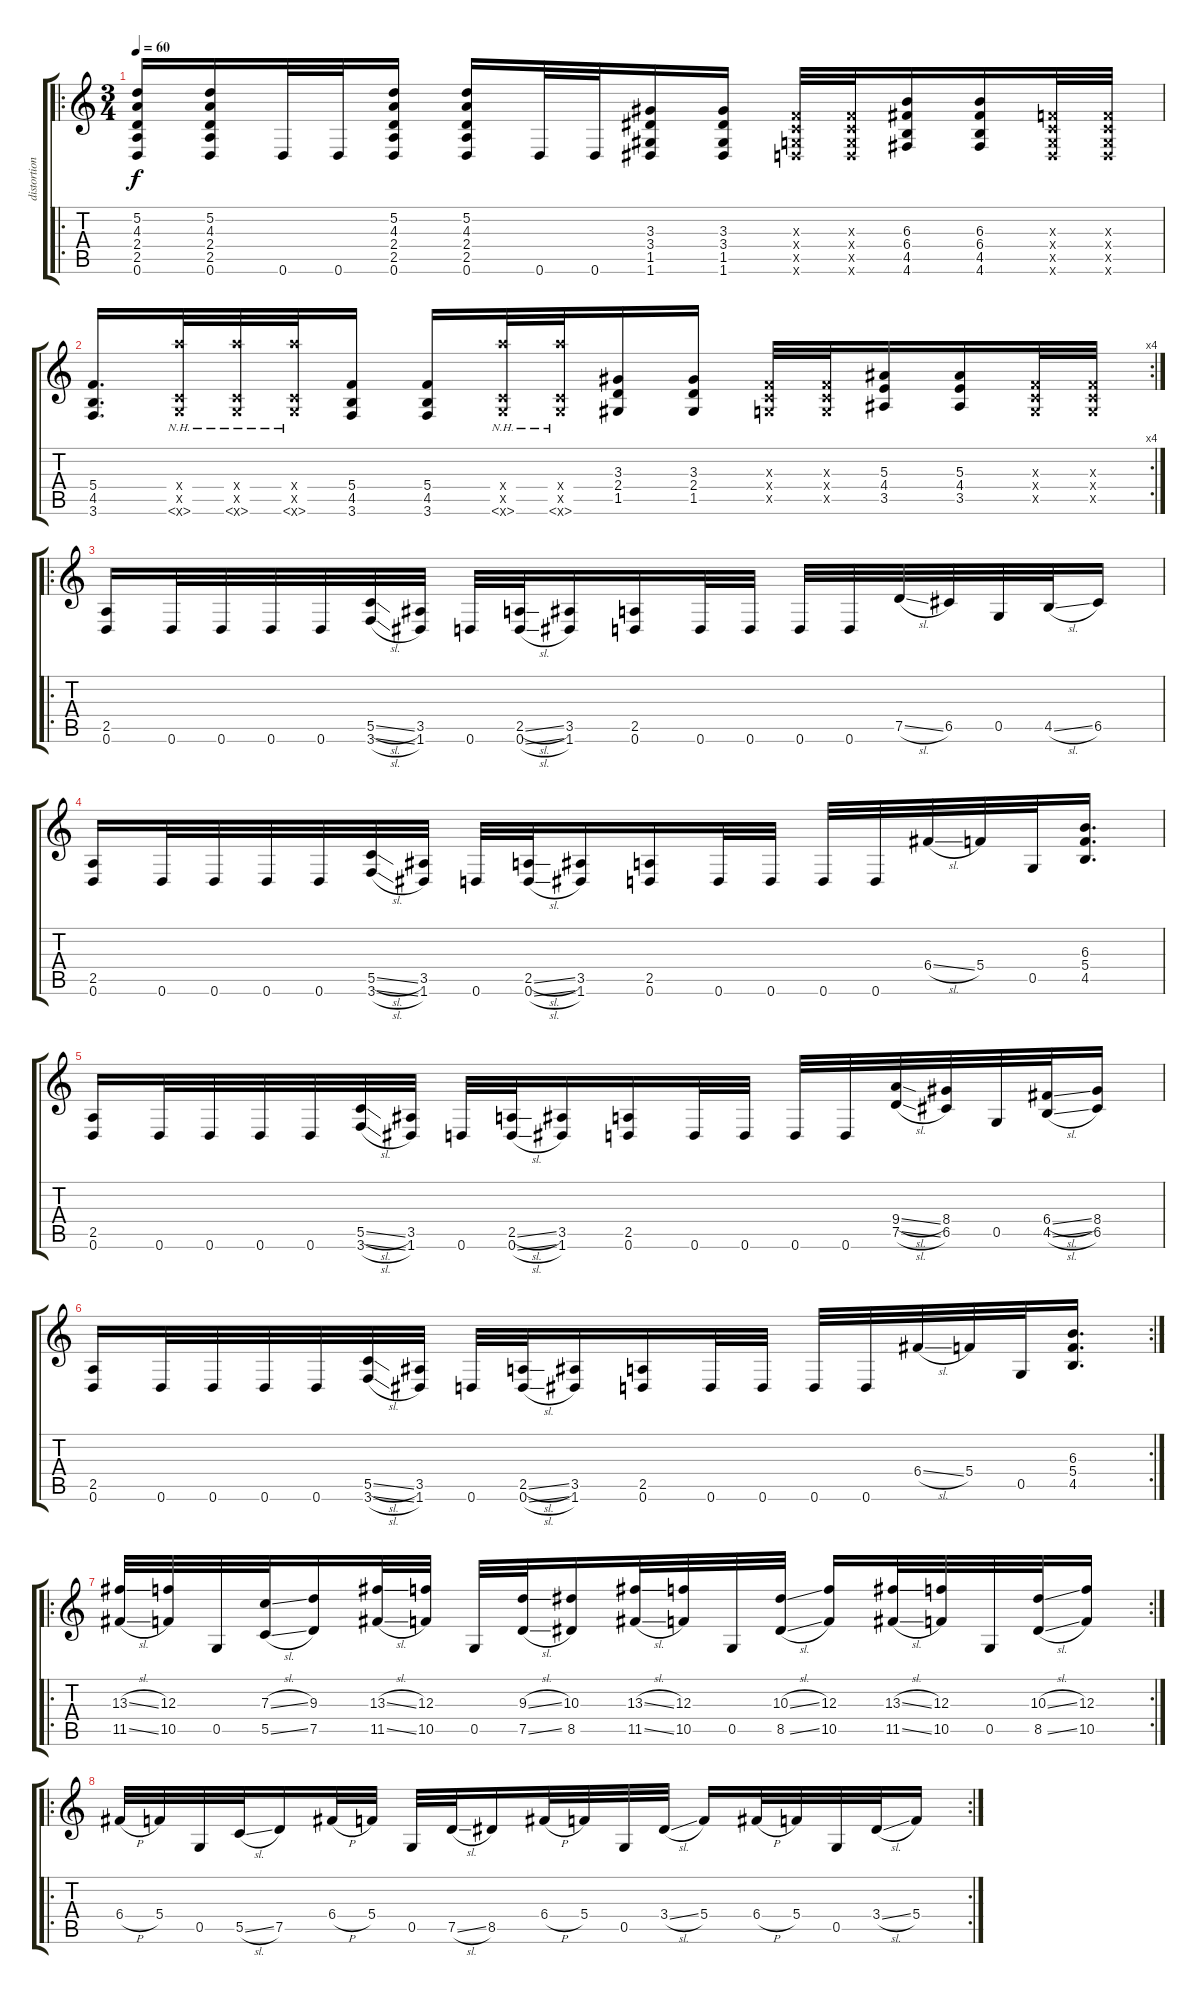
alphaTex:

\track ("distortion 2" "distortion") {instrument distortionguitar}
\staff {score tabs}
\tuning (D4 A3 F3 C3 G2 D2) {hide}
\ro
\ts (3 4)
\tempo 60
\clef g2
\ks c
(5.2 4.3 2.4 2.5 0.6).16{dy f} (5.2 4.3 2.4 2.5 0.6).16 0.6.32 0.6.32 (5.2 4.3 2.4 2.5 0.6).16 (5.2 4.3 2.4 2.5 0.6).16 0.6.32 0.6.32 (3.3 3.4 1.5 1.6).16 (3.3 3.4 1.5 1.6).16 (0.3{x} 0.4{x} 0.5{x} 0.6{x}).32 (0.3{x} 0.4{x} 0.5{x} 0.6{x}).32 (6.3 6.4 4.5 4.6).16 (6.3 6.4 4.5 4.6).16 (0.3{x} 0.4{x} 0.5{x} 0.6{x}).32 (0.3{x} 0.4{x} 0.5{x} 0.6{x}).32 |
\rc 4
(5.4 4.5 3.6).16{d} (0.4{x} 0.5{x} 3.6{nh x}).32 (0.4{x} 0.5{x} 3.6{nh x}).32 (0.4{x} 0.5{x} 3.6{nh x}).32 (5.4 4.5 3.6).16 (5.4 4.5 3.6).16 (0.4{x} 0.5{x} 3.6{nh x}).32 (0.4{x} 0.5{x} 3.6{nh x}).32 (3.3 2.4 1.5).16 (3.3 2.4 1.5).16 (0.3{x} 0.4{x} 0.5{x}).32 (0.3{x} 0.4{x} 0.5{x}).32 (5.3 4.4 3.5).16 (5.3 4.4 3.5).16 (0.3{x} 0.4{x} 0.5{x}).32 (0.3{x} 0.4{x} 0.5{x}).32 |
\ro
(2.5 0.6).16 0.6.32 0.6.32 0.6.32 0.6.32 (5.5{sl} 3.6{sl}).32 (3.5 1.6).32 0.6.32 (2.5{sl} 0.6{sl}).32 (3.5 1.6).16 (2.5 0.6).16 0.6.32 0.6.32 0.6.32 0.6.32 7.5{sl}.32 6.5.32 0.5.32 4.5{sl}.32 6.5.16 |
(2.5 0.6).16 0.6.32 0.6.32 0.6.32 0.6.32 (5.5{sl} 3.6{sl}).32 (3.5 1.6).32 0.6.32 (2.5{sl} 0.6{sl}).32 (3.5 1.6).16 (2.5 0.6).16 0.6.32 0.6.32 0.6.32 0.6.32 6.4{sl}.32 5.4.32 0.5.32 (6.3 5.4 4.5).16{d} |
(2.5 0.6).16 0.6.32 0.6.32 0.6.32 0.6.32 (5.5{sl} 3.6{sl}).32 (3.5 1.6).32 0.6.32 (2.5{sl} 0.6{sl}).32 (3.5 1.6).16 (2.5 0.6).16 0.6.32 0.6.32 0.6.32 0.6.32 (9.4{sl} 7.5{sl}).32 (8.4 6.5).32 0.5.32 (6.4{sl} 4.5{sl}).32 (8.4 6.5).16 |
\rc 2
(2.5 0.6).16 0.6.32 0.6.32 0.6.32 0.6.32 (5.5{sl} 3.6{sl}).32 (3.5 1.6).32 0.6.32 (2.5{sl} 0.6{sl}).32 (3.5 1.6).16 (2.5 0.6).16 0.6.32 0.6.32 0.6.32 0.6.32 6.4{sl}.32 5.4.32 0.5.32 (6.3 5.4 4.5).16{d} |
\ro
\rc 2
(13.3{sl} 11.5{sl}).32 (12.3 10.5).32 0.5.32 (7.3{sl} 5.5{sl}).32 (9.3 7.5).16 (13.3{sl} 11.5{sl}).32 (12.3 10.5).32 0.5.32 (9.3{sl} 7.5{sl}).32 (10.3 8.5).16 (13.3{sl} 11.5{sl}).32 (12.3 10.5).32 0.5.32 (10.3{sl} 8.5{sl}).32 (12.3 10.5).16 (13.3{sl} 11.5{sl}).32 (12.3 10.5).32 0.5.32 (10.3{sl} 8.5{sl}).32 (12.3 10.5).16 |
\ro
\rc 2
6.4{h}.32 5.4.32 0.5.32 5.5{sl}.32 7.5.16 6.4{h}.32 5.4.32 0.5.32 7.5{sl}.32 8.5.16 6.4{h}.32 5.4.32 0.5.32 3.4{sl}.32 5.4.16 6.4{h}.32 5.4.32 0.5.32 3.4{sl}.32 5.4.16
